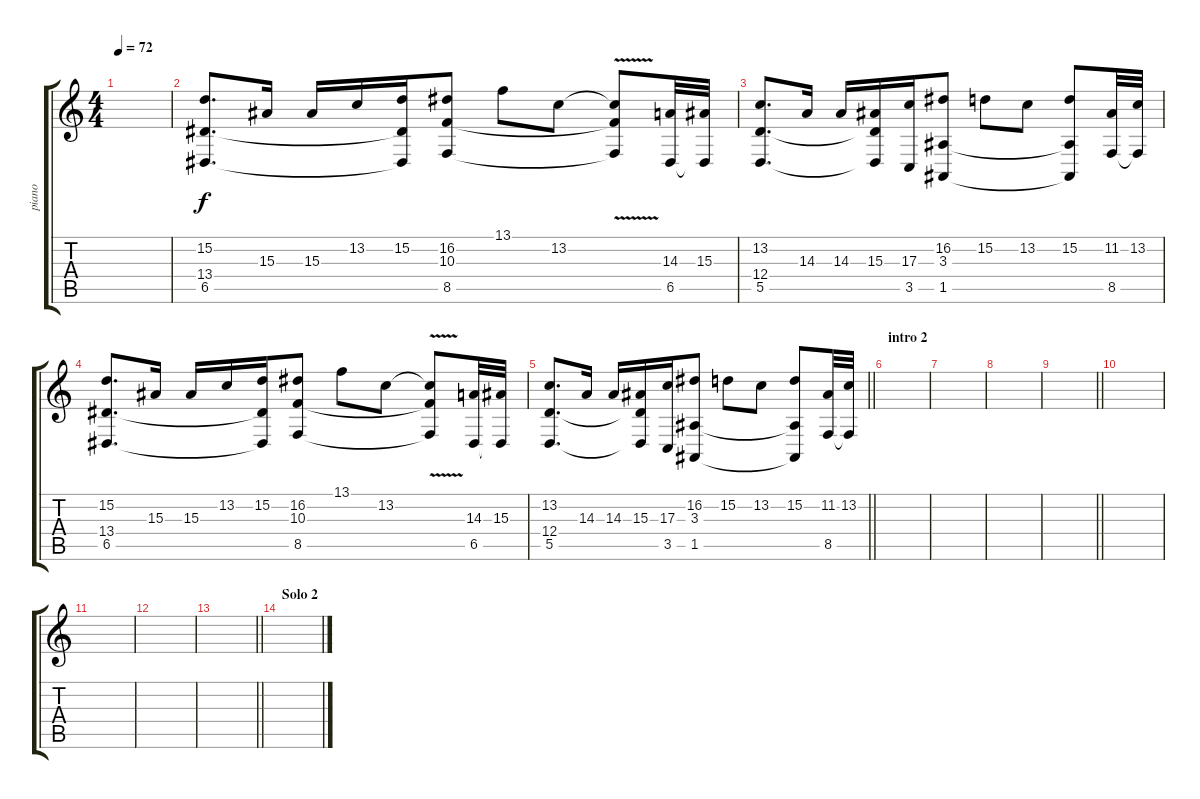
\track ("piano" "piano") {instrument brightacousticpiano}
\staff {score tabs}
\tuning (E4 B3 G3 D3 A2 E2) {hide}
\ts (4 4)
\tempo 72
\clef g2
\ks c
|
(15.2 13.4 6.5).8{d} 15.3.16 15.3.16 13.2.16 (15.2 13.4{t} 6.5{t}).16 (16.2 10.3 8.5).8 13.1.8 13.2.8 (13.2{v t} 10.3{t} 8.5{t}).8 (14.3 6.5).32 (15.3 6.5{t}).32 |
(13.2 12.4 5.5).8{d} 14.3.16 14.3.16 (15.3 12.4{t} 5.5{t}).16 (17.3 3.5).16 (16.2 3.3 1.5).8 15.2.8 13.2.8 (15.2 3.3{t} 1.5{t}).8 (11.2 8.5).32 (13.2 8.5{t}).32 |
(15.2 13.4 6.5).8{d} 15.3.16 15.3.16 13.2.16 (15.2 13.4{t} 6.5{t}).16 (16.2 10.3 8.5).8 13.1.8 13.2.8 (13.2{v t} 10.3{t} 8.5{t}).8 (14.3 6.5).32 (15.3 6.5{t}).32 |
\barLineRight lightlight
(13.2 12.4 5.5).8{d} 14.3.16 14.3.16 (15.3 12.4{t} 5.5{t}).16 (17.3 3.5).16 (16.2 3.3 1.5).8 15.2.8 13.2.8 (15.2 3.3{t} 1.5{t}).8 (11.2 8.5).32 (13.2 8.5{t}).32 |
\section ("" "intro 2")
|
|
|
\barLineRight lightlight
|
\section ("" "")
|
|
|
\barLineRight lightlight
|
\section ("" "Solo 2")
